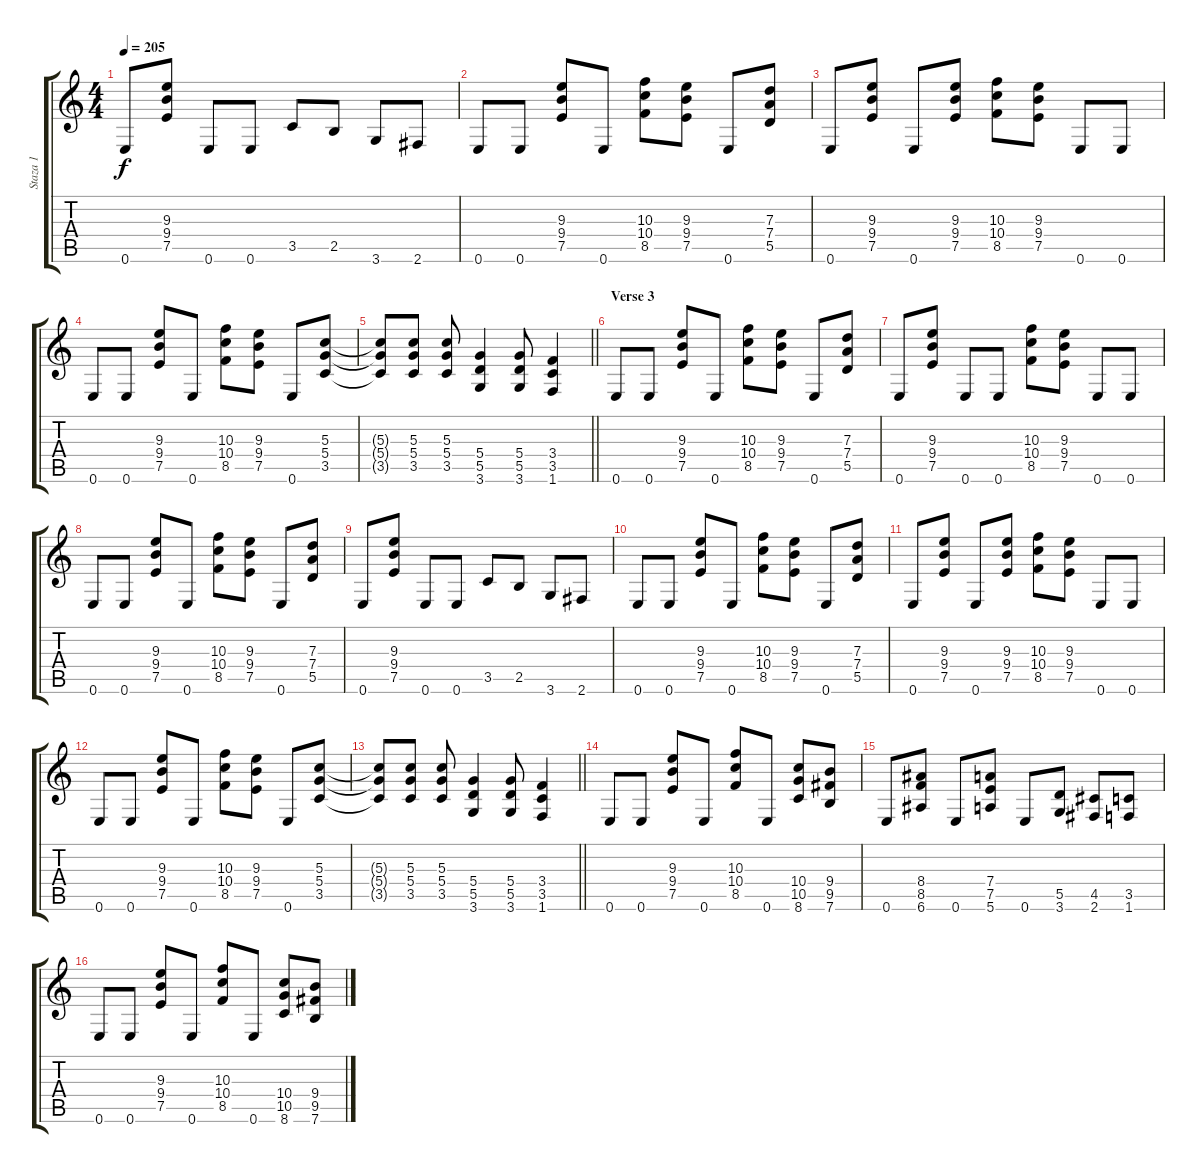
\track ("Staza 1" "Staza 1") {instrument overdrivenguitar}
\staff {score tabs}
\tuning (E4 B3 G3 D3 A2 E2) {hide}
\ts (4 4)
\tempo 205
\clef g2
\ks c
0.6.8{dy f} (9.3 9.4 7.5).8 0.6.8 0.6.8 3.5.8 2.5.8 3.6.8 2.6.8 |
0.6.8 0.6.8 (9.3 9.4 7.5).8 0.6.8 (10.3 10.4 8.5).8 (9.3 9.4 7.5).8 0.6.8 (7.3 7.4 5.5).8 |
0.6.8 (9.3 9.4 7.5).8 0.6.8 (9.3 9.4 7.5).8 (10.3 10.4 8.5).8 (9.3 9.4 7.5).8 0.6.8 0.6.8 |
0.6.8 0.6.8 (9.3 9.4 7.5).8 0.6.8 (10.3 10.4 8.5).8 (9.3 9.4 7.5).8 0.6.8 (5.3 5.4 3.5).8 |
\barLineRight lightlight
(5.3{t} 5.4{t} 3.5{t}).8 (5.3 5.4 3.5).8 (5.3 5.4 3.5).8 (5.4 5.5 3.6).4 (5.4 5.5 3.6).8 (3.4 3.5 1.6).4 |
\section ("" "Verse 3")
0.6.8 0.6.8 (9.3 9.4 7.5).8 0.6.8 (10.3 10.4 8.5).8 (9.3 9.4 7.5).8 0.6.8 (7.3 7.4 5.5).8 |
0.6.8 (9.3 9.4 7.5).8 0.6.8 0.6.8 (10.3 10.4 8.5).8 (9.3 9.4 7.5).8 0.6.8 0.6.8 |
0.6.8 0.6.8 (9.3 9.4 7.5).8 0.6.8 (10.3 10.4 8.5).8 (9.3 9.4 7.5).8 0.6.8 (7.3 7.4 5.5).8 |
0.6.8 (9.3 9.4 7.5).8 0.6.8 0.6.8 3.5.8 2.5.8 3.6.8 2.6.8 |
0.6.8 0.6.8 (9.3 9.4 7.5).8 0.6.8 (10.3 10.4 8.5).8 (9.3 9.4 7.5).8 0.6.8 (7.3 7.4 5.5).8 |
0.6.8 (9.3 9.4 7.5).8 0.6.8 (9.3 9.4 7.5).8 (10.3 10.4 8.5).8 (9.3 9.4 7.5).8 0.6.8 0.6.8 |
0.6.8 0.6.8 (9.3 9.4 7.5).8 0.6.8 (10.3 10.4 8.5).8 (9.3 9.4 7.5).8 0.6.8 (5.3 5.4 3.5).8 |
\barLineRight lightlight
(5.3{t} 5.4{t} 3.5{t}).8 (5.3 5.4 3.5).8 (5.3 5.4 3.5).8 (5.4 5.5 3.6).4 (5.4 5.5 3.6).8 (3.4 3.5 1.6).4 |
\section ("" "")
0.6.8 0.6.8 (9.3 9.4 7.5).8 0.6.8 (10.3 10.4 8.5).8 0.6.8 (10.4 10.5 8.6).8 (9.4 9.5 7.6).8 |
0.6.8 (8.4 8.5 6.6).8 0.6.8 (7.4 7.5 5.6).8 0.6.8 (5.5 3.6).8 (4.5 2.6).8 (3.5 1.6).8 |
0.6.8 0.6.8 (9.3 9.4 7.5).8 0.6.8 (10.3 10.4 8.5).8 0.6.8 (10.4 10.5 8.6).8 (9.4 9.5 7.6).8
